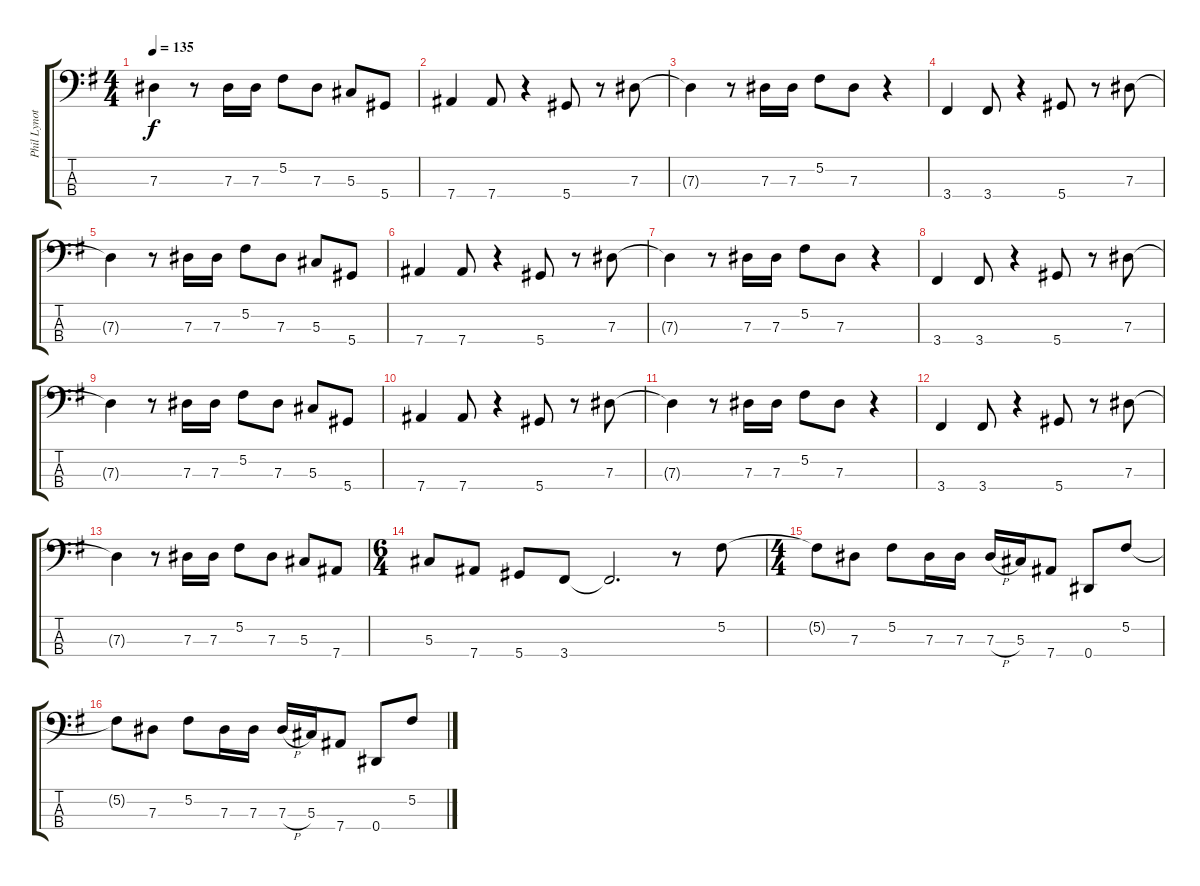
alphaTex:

\track ("Phil Lynott" "Phil Lynot") {instrument electricbasspick}
\staff {score tabs}
\tuning (Gb2 Db2 Ab1 Eb1) {hide}
\ts (4 4)
\tempo 135
\clef f4
\ks eminor
7.3{t}.4{dy f} r.8 7.3.16 7.3.16 5.2.8 7.3.8 5.3.8 5.4.8 |
7.4.4 7.4.8 r.4 5.4.8 r.8 7.3.8 |
7.3{t}.4 r.8 7.3.16 7.3.16 5.2.8 7.3.8 r.4 |
3.4.4 3.4.8 r.4 5.4.8 r.8 7.3.8 |
7.3{t}.4 r.8 7.3.16 7.3.16 5.2.8 7.3.8 5.3.8 5.4.8 |
7.4.4 7.4.8 r.4 5.4.8 r.8 7.3.8 |
7.3{t}.4 r.8 7.3.16 7.3.16 5.2.8 7.3.8 r.4 |
3.4.4 3.4.8 r.4 5.4.8 r.8 7.3.8 |
7.3{t}.4 r.8 7.3.16 7.3.16 5.2.8 7.3.8 5.3.8 5.4.8 |
7.4.4 7.4.8 r.4 5.4.8 r.8 7.3.8 |
7.3{t}.4 r.8 7.3.16 7.3.16 5.2.8 7.3.8 r.4 |
3.4.4 3.4.8 r.4 5.4.8 r.8 7.3.8 |
7.3{t}.4 r.8 7.3.16 7.3.16 5.2.8 7.3.8 5.3.8 7.4.8 |
\ts (6 4)
5.3.8 7.4.8 5.4.8 3.4.8 3.4{t}.2{d} r.8 5.2.8 |
\ts (4 4)
5.2{t}.8 7.3.8 5.2.8 7.3.16 7.3.16 7.3{h}.16 5.3.16 7.4.8 0.4.8 5.2.8 |
5.2{t}.8 7.3.8 5.2.8 7.3.16 7.3.16 7.3{h}.16 5.3.16 7.4.8 0.4.8 5.2.8
